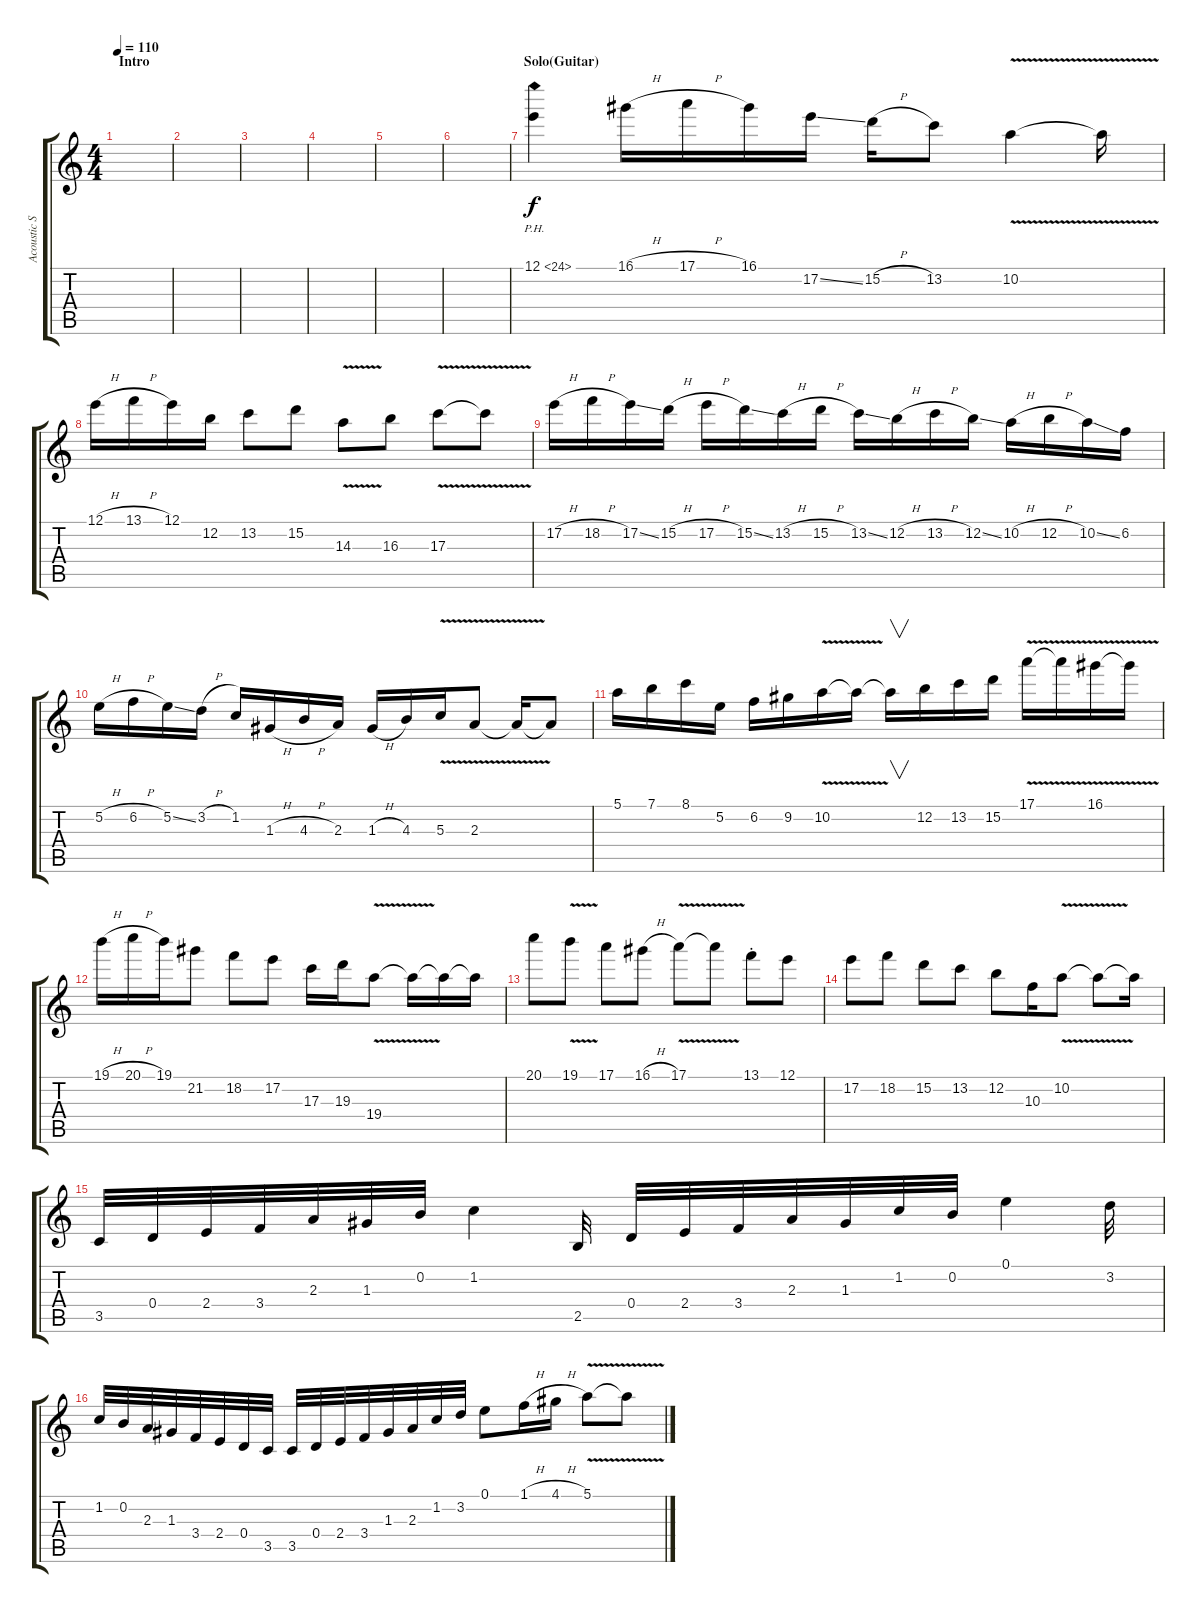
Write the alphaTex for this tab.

\track ("Acoustic Solo" "Acoustic S") {instrument acousticguitarsteel}
\staff {score tabs}
\tuning (E4 B3 G3 D3 A2 E2) {hide}
\ts (4 4)
\section ("" "Intro")
\tempo 110
\clef g2
\ks c
|
|
|
|
|
|
\section ("" "Solo(Guitar)")
12.1{ph 12}.4{volume 16 balance 5} 16.1{h}.16 17.1{h}.16 16.1.16 17.2{ss}.16 15.2{h}.16 13.2.8 10.2{v}.4 10.2{t}.16 |
12.1{h}.16 13.1{h}.16 12.1.16 12.2.16 13.2.8 15.2.8 14.3{v}.8 16.3.8 17.3{v}.8 17.3{t}.8 |
17.2{h}.16 18.2{h}.16 17.2{ss}.16 15.2{h}.16 17.2{h}.16 15.2{ss}.16 13.2{h}.16 15.2{h}.16 13.2{ss}.16 12.2{h}.16 13.2{h}.16 12.2{ss}.16 10.2{h}.16 12.2{h}.16 10.2{ss}.16 6.2.16 |
5.2{h}.16 6.2{h}.16 5.2{ss}.16 3.2{h}.16 1.2.16 1.3{h}.16 4.3{h}.16 2.3.16 1.3{h}.16 4.3.16 5.3{v}.16 2.3{v}.8 2.3{t}.16 2.3{t}.8 |
5.1.16 7.1.16 8.1.16 5.2.16 6.2.16 9.2.16 10.2{v}.16 10.2{t}.16 10.2{t}.16{v} 12.2.16 13.2.16 15.2.16 17.1{v}.16 17.1{t}.16 16.1{v}.16 16.1{t}.16 |
19.1{h}.16 20.1{h}.16 19.1.16 21.2.8 18.2.8 17.2.8 17.3.16 19.3.16 19.4{v}.8 19.4{t}.16 19.4{t}.16 19.4{t}.16 |
20.1.8 19.1{v}.8 17.1.8 16.1{h}.8 17.1{v}.8 17.1{t}.8 13.1{st}.8 12.1.8 |
17.2.8 18.2.8 15.2.8 13.2.8 12.2.8 10.3.16 10.2{v}.8 10.2{t}.8 10.2{t}.16 |
3.5.32 0.4.32 2.4.32 3.4.32 2.3.32 1.3.32 0.2.32 1.2.4 2.5.32 0.4.32 2.4.32 3.4.32 2.3.32 1.3.32 1.2.32 0.2.32 0.1.4 3.2.32 |
1.2.32 0.2.32 2.3.32 1.3.32 3.4.32 2.4.32 0.4.32 3.5.32 3.5.32 0.4.32 2.4.32 3.4.32 1.3.32 2.3.32 1.2.32 3.2.32 0.1.8 1.1{h}.16 4.1{h}.16 5.1{v}.8 5.1{t}.8
